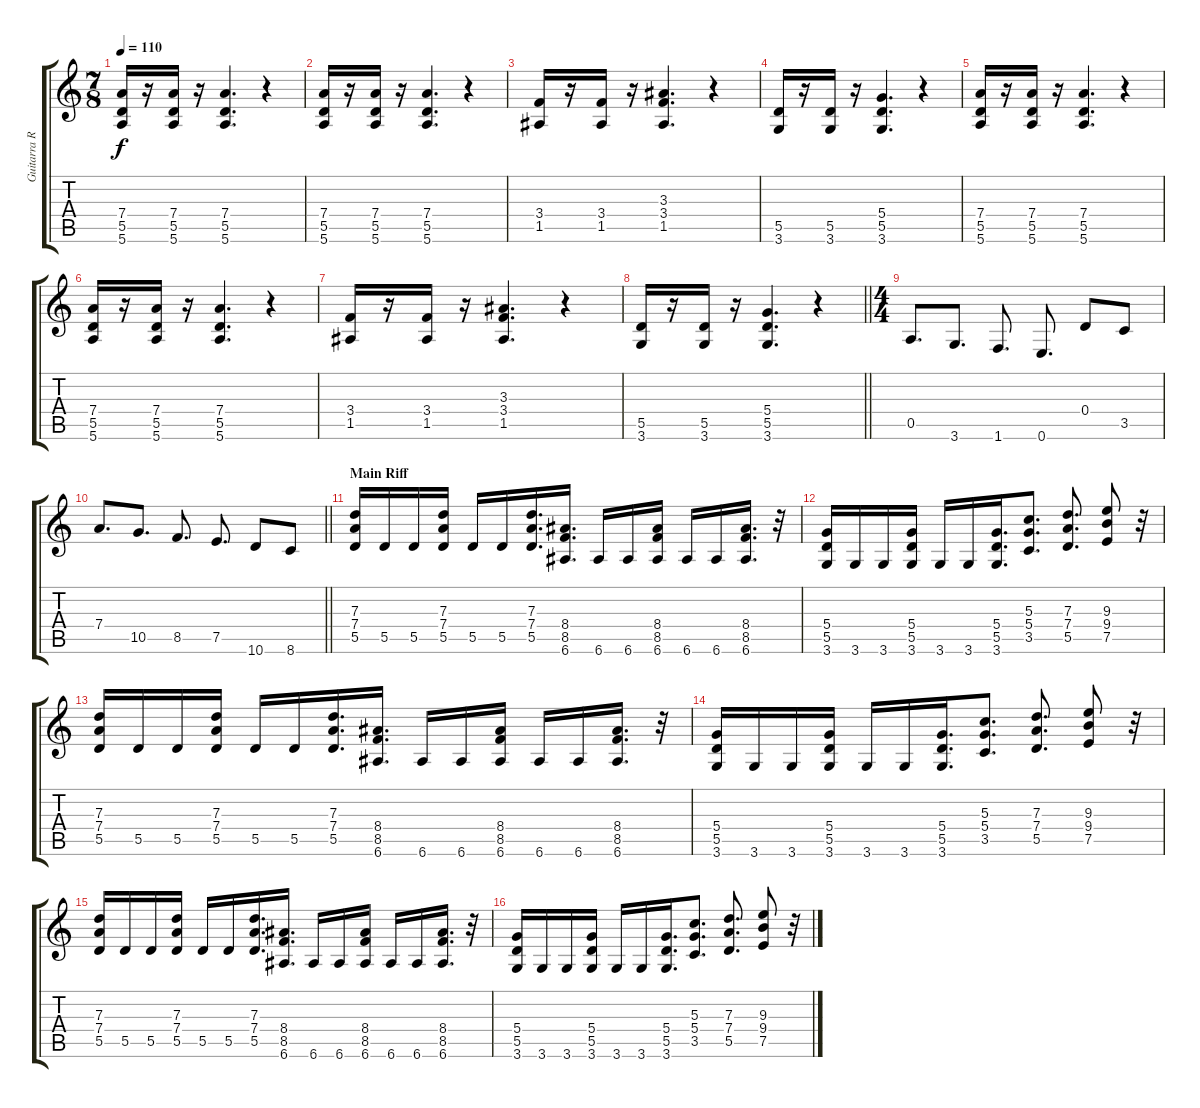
\track ("Guitarra Rtm " "Guitarra R") {instrument distortionguitar}
\staff {score tabs}
\tuning (E4 B3 G3 D3 A2 E2) {hide}
\ts (7 8)
\tempo 110
\clef g2
\ks c
(7.4 5.5 5.6).16{dy f} r.16 (7.4 5.5 5.6).16 r.16 (7.4 5.5 5.6).4{d} r.4 |
(7.4 5.5 5.6).16 r.16 (7.4 5.5 5.6).16 r.16 (7.4 5.5 5.6).4{d} r.4 |
(3.4 1.5).16 r.16 (3.4 1.5).16 r.16 (3.3 3.4 1.5).4{d} r.4 |
(5.5 3.6).16 r.16 (5.5 3.6).16 r.16 (5.4 5.5 3.6).4{d} r.4 |
(7.4 5.5 5.6).16 r.16 (7.4 5.5 5.6).16 r.16 (7.4 5.5 5.6).4{d} r.4 |
(7.4 5.5 5.6).16 r.16 (7.4 5.5 5.6).16 r.16 (7.4 5.5 5.6).4{d} r.4 |
(3.4 1.5).16 r.16 (3.4 1.5).16 r.16 (3.3 3.4 1.5).4{d} r.4 |
\barLineRight lightlight
(5.5 3.6).16 r.16 (5.5 3.6).16 r.16 (5.4 5.5 3.6).4{d} r.4 |
\ts (4 4)
0.5.8{d} 3.6.8{d} 1.6.8{d} 0.6.8{d} 0.4.8 3.5.8 |
\barLineRight lightlight
7.4.8{d} 10.5.8{d} 8.5.8{d} 7.5.8{d} 10.6.8 8.6.8 |
\section ("" "Main Riff")
(7.3 7.4 5.5).16 5.5.16 5.5.16 (7.3 7.4 5.5).16 5.5.16 5.5.16 (7.3 7.4 5.5).16{d} (8.4 8.5 6.6).16{d} 6.6.16 6.6.16 (8.4 8.5 6.6).16 6.6.16 6.6.16 (8.4 8.5 6.6).16{d} r.32 |
(5.4 5.5 3.6).16 3.6.16 3.6.16 (5.4 5.5 3.6).16 3.6.16 3.6.16 (5.4 5.5 3.6).16{d} (5.3 5.4 3.5).8{d} (7.3 7.4 5.5).8{d} (9.3 9.4 7.5).8 r.32 |
(7.3 7.4 5.5).16 5.5.16 5.5.16 (7.3 7.4 5.5).16 5.5.16 5.5.16 (7.3 7.4 5.5).16{d} (8.4 8.5 6.6).16{d} 6.6.16 6.6.16 (8.4 8.5 6.6).16 6.6.16 6.6.16 (8.4 8.5 6.6).16{d} r.32 |
(5.4 5.5 3.6).16 3.6.16 3.6.16 (5.4 5.5 3.6).16 3.6.16 3.6.16 (5.4 5.5 3.6).16{d} (5.3 5.4 3.5).8{d} (7.3 7.4 5.5).8{d} (9.3 9.4 7.5).8 r.32 |
(7.3 7.4 5.5).16 5.5.16 5.5.16 (7.3 7.4 5.5).16 5.5.16 5.5.16 (7.3 7.4 5.5).16{d} (8.4 8.5 6.6).16{d} 6.6.16 6.6.16 (8.4 8.5 6.6).16 6.6.16 6.6.16 (8.4 8.5 6.6).16{d} r.32 |
(5.4 5.5 3.6).16 3.6.16 3.6.16 (5.4 5.5 3.6).16 3.6.16 3.6.16 (5.4 5.5 3.6).16{d} (5.3 5.4 3.5).8{d} (7.3 7.4 5.5).8{d} (9.3 9.4 7.5).8 r.32
